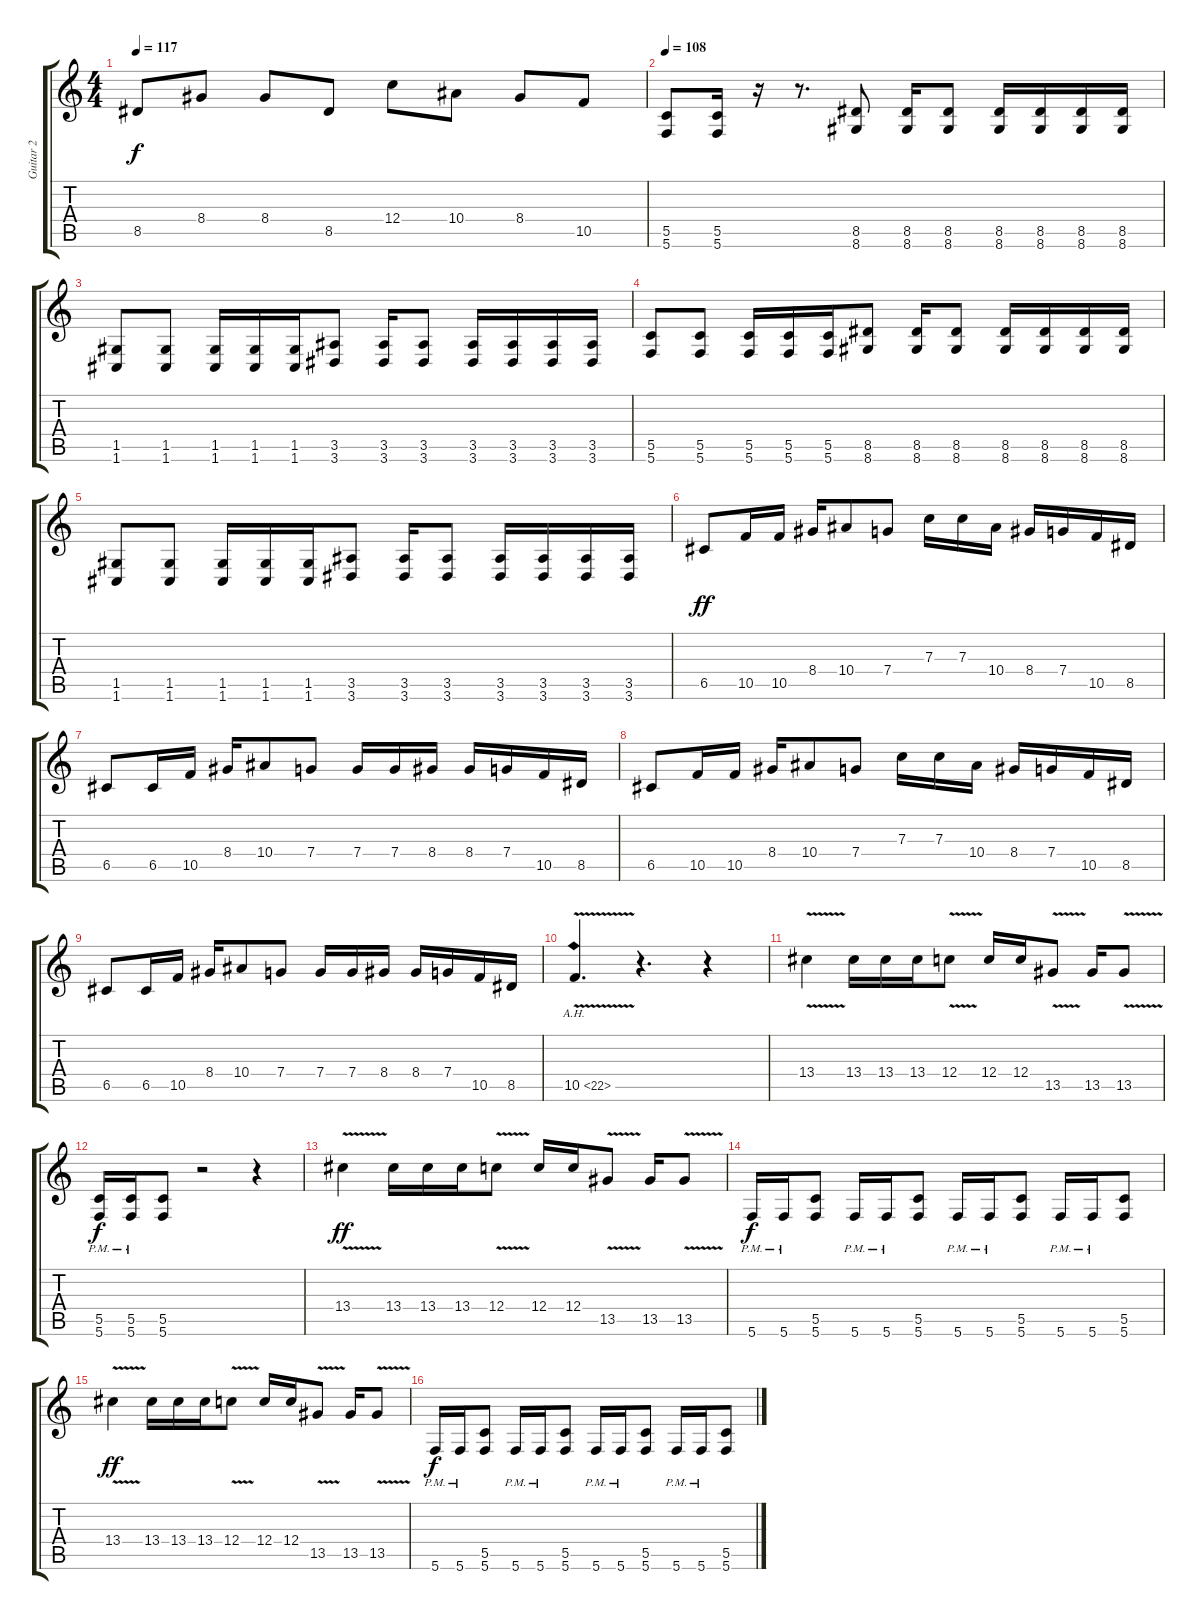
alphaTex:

\track ("Guitar 2" "Guitar 2") {instrument distortionguitar}
\staff {score tabs}
\tuning (D4 A3 F3 C3 G2 C2) {hide}
\ts (4 4)
\tempo 117
\clef g2
\ks c
8.5.8{dy f} 8.4.8 8.4.8 8.5.8 12.4.8 10.4.8 8.4.8 10.5.8 |
\tempo 108
(5.5 5.6).8 (5.5 5.6).16 r.16 r.8{d} (8.5 8.6).8 (8.5 8.6).16 (8.5 8.6).8 (8.5 8.6).16 (8.5 8.6).16 (8.5 8.6).16 (8.5 8.6).16 |
(1.5 1.6).8 (1.5 1.6).8 (1.5 1.6).16 (1.5 1.6).16 (1.5 1.6).16 (3.5 3.6).8 (3.5 3.6).16 (3.5 3.6).8 (3.5 3.6).16 (3.5 3.6).16 (3.5 3.6).16 (3.5 3.6).16 |
(5.5 5.6).8 (5.5 5.6).8 (5.5 5.6).16 (5.5 5.6).16 (5.5 5.6).16 (8.5 8.6).8 (8.5 8.6).16 (8.5 8.6).8 (8.5 8.6).16 (8.5 8.6).16 (8.5 8.6).16 (8.5 8.6).16 |
(1.5 1.6).8 (1.5 1.6).8 (1.5 1.6).16 (1.5 1.6).16 (1.5 1.6).16 (3.5 3.6).8 (3.5 3.6).16 (3.5 3.6).8 (3.5 3.6).16 (3.5 3.6).16 (3.5 3.6).16 (3.5 3.6).16 |
6.5.8{dy ff} 10.5.16 10.5.16 8.4.16 10.4.8 7.4.8 7.3.16 7.3.16 10.4.16 8.4.16 7.4.16 10.5.16 8.5.16 |
6.5.8 6.5.16 10.5.16 8.4.16 10.4.8 7.4.8 7.4.16 7.4.16 8.4.16 8.4.16 7.4.16 10.5.16 8.5.16 |
6.5.8 10.5.16 10.5.16 8.4.16 10.4.8 7.4.8 7.3.16 7.3.16 10.4.16 8.4.16 7.4.16 10.5.16 8.5.16 |
6.5.8 6.5.16 10.5.16 8.4.16 10.4.8 7.4.8 7.4.16 7.4.16 8.4.16 8.4.16 7.4.16 10.5.16 8.5.16 |
10.5{ah 12 v}.4{d} r.4{d} r.4 |
13.4{v}.4 13.4.16 13.4.16 13.4.16 12.4{v}.8 12.4.16 12.4.16 13.5{v}.8 13.5.16 13.5{v}.8 |
(5.5{pm} 5.6{pm}).16{dy f} (5.5{pm} 5.6{pm}).16 (5.5 5.6).8 r.2 r.4 |
13.4{v}.4{dy ff} 13.4.16 13.4.16 13.4.16 12.4{v}.8 12.4.16 12.4.16 13.5{v}.8 13.5.16 13.5{v}.8 |
5.6{pm}.16{dy f} 5.6{pm}.16 (5.5 5.6).8 5.6{pm}.16 5.6{pm}.16 (5.5 5.6).8 5.6{pm}.16 5.6{pm}.16 (5.5 5.6).8 5.6{pm}.16 5.6{pm}.16 (5.5 5.6).8 |
13.4{v}.4{dy ff} 13.4.16 13.4.16 13.4.16 12.4{v}.8 12.4.16 12.4.16 13.5{v}.8 13.5.16 13.5{v}.8 |
5.6{pm}.16{dy f} 5.6{pm}.16 (5.5 5.6).8 5.6{pm}.16 5.6{pm}.16 (5.5 5.6).8 5.6{pm}.16 5.6{pm}.16 (5.5 5.6).8 5.6{pm}.16 5.6{pm}.16 (5.5 5.6).8
